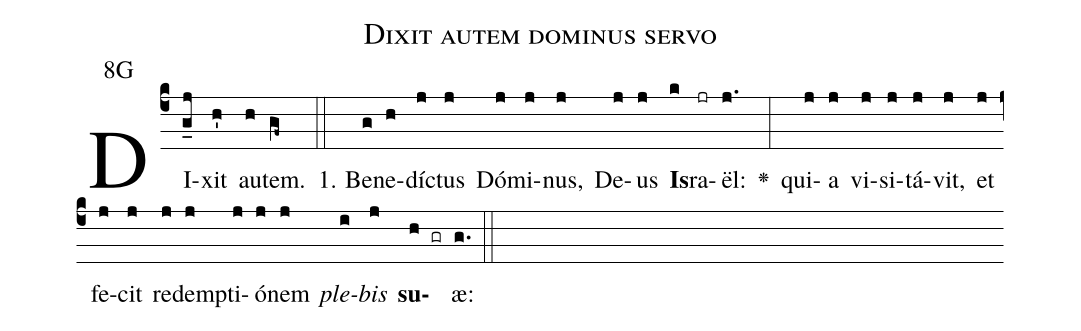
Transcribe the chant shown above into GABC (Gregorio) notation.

name:Dixit autem dominus servo;
office-part:Antiphona;
mode:8;
annotation: 8G;
%%
(c4) DI(g_j)xit(h') au(h)tem.(gf~) (::)
1. Be(g)ne(h)díc(j)tus(j) Dó(j)mi(j)nus,(j) De(j)us(j) <b>Is</b>(k)ra(jr)ël:(j.) <v>\greheightstar</v>(:) qui(j)a(j) vi(j)si(j)tá(j)vit,(j) et(j) fe(j)cit(j) red(j)emp(j)ti(j)ó(j)nem(j) <i>ple</i>(i)<i>bis</i>(j) <b>su</b>(h gr)æ:(g.) (::)
